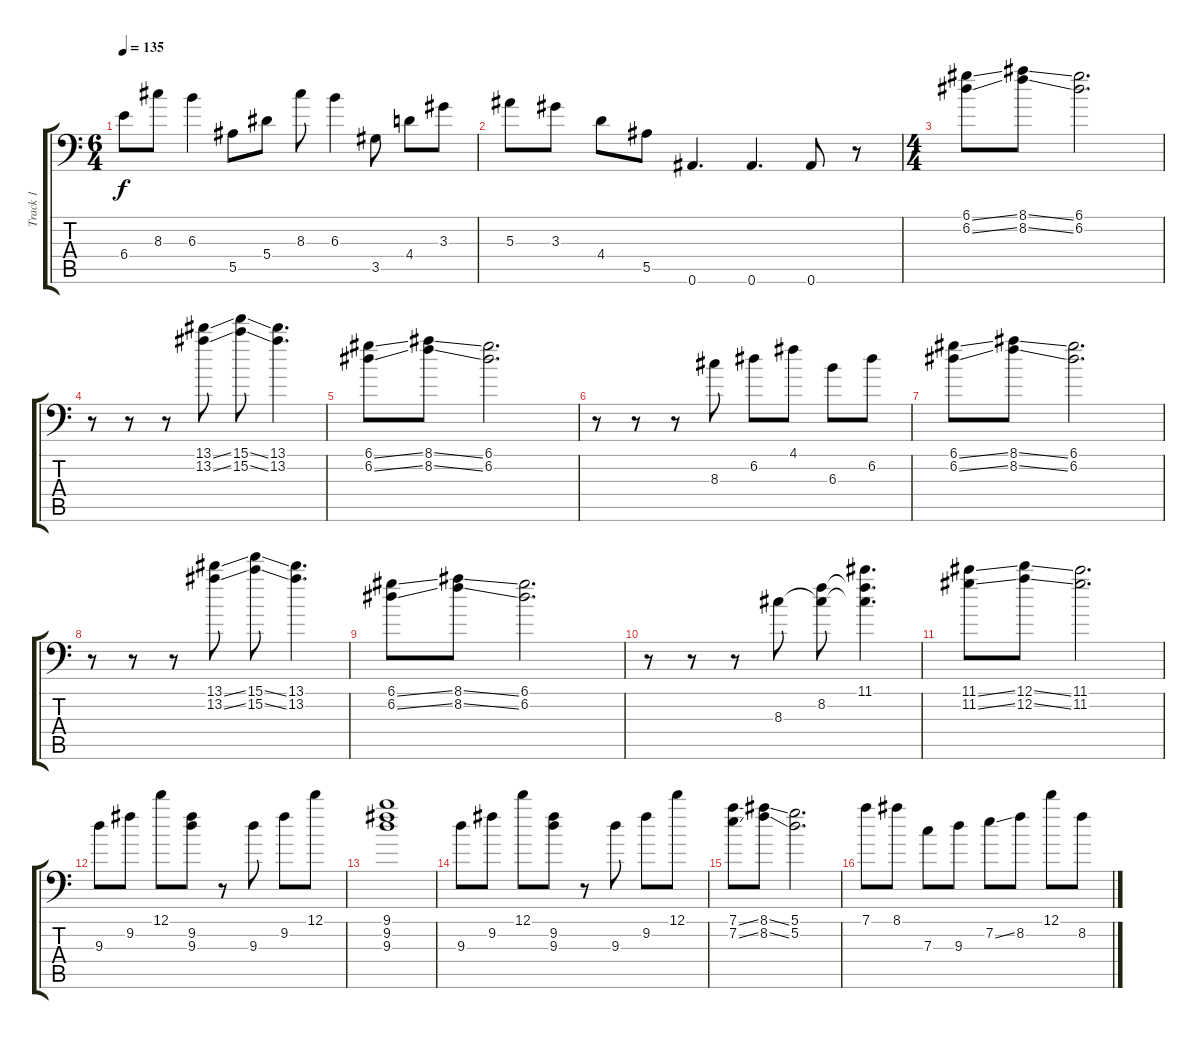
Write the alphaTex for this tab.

\track ("Track 1" "Track 1") {instrument electricguitarjazz}
\staff {score tabs}
\tuning (D4 A3 F3 Bb2 F2 Bb1) {hide}
\ts (6 4)
\tempo 135
\clef f4
\ks c
6.4.8{dy f} 8.3.8 6.3.4 5.5.8 5.4.8 8.3.8 6.3.4 3.5.8 4.4.8 3.3.8 |
5.3.8 3.3.8 4.4.8 5.5.8 0.6.4{d} 0.6.4{d} 0.6.8 r.8 |
\ts (4 4)
(6.1{ss} 6.2{ss}).8 (8.1{ss} 8.2{ss}).8 (6.1 6.2).2{d} |
r.8 r.8 r.8 (13.1{ss} 13.2{ss}).8 (15.1{ss} 15.2{ss}).8 (13.1 13.2).4{d} |
(6.1{ss} 6.2{ss}).8 (8.1{ss} 8.2{ss}).8 (6.1 6.2).2{d} |
r.8 r.8 r.8 8.3.8 6.2.8 4.1.8 6.3.8 6.2.8 |
(6.1{ss} 6.2{ss}).8 (8.1{ss} 8.2{ss}).8 (6.1 6.2).2{d} |
r.8 r.8 r.8 (13.1{ss} 13.2{ss}).8 (15.1{ss} 15.2{ss}).8 (13.1 13.2).4{d} |
(6.1{ss} 6.2{ss}).8 (8.1{ss} 8.2{ss}).8 (6.1 6.2).2{d} |
r.8 r.8 r.8 8.3.8 (8.2 8.3{t}).8 (11.1 8.2{t} 8.3{t}).4{d} |
(11.1{ss} 11.2{ss}).8 (12.1{ss} 12.2{ss}).8 (11.1 11.2).2{d} |
9.3.8 9.2.8 12.1.8 (9.2 9.3).8 r.8 9.3.8 9.2.8 12.1.8 |
(9.1 9.2 9.3).1 |
9.3.8 9.2.8 12.1.8 (9.2 9.3).8 r.8 9.3.8 9.2.8 12.1.8 |
(7.1{ss} 7.2{ss}).8 (8.1{ss} 8.2{ss}).8 (5.1 5.2).2{d} |
7.1.8 8.1.8 7.3.8 9.3.8 7.2{ss}.8 8.2.8 12.1.8 8.2.8
